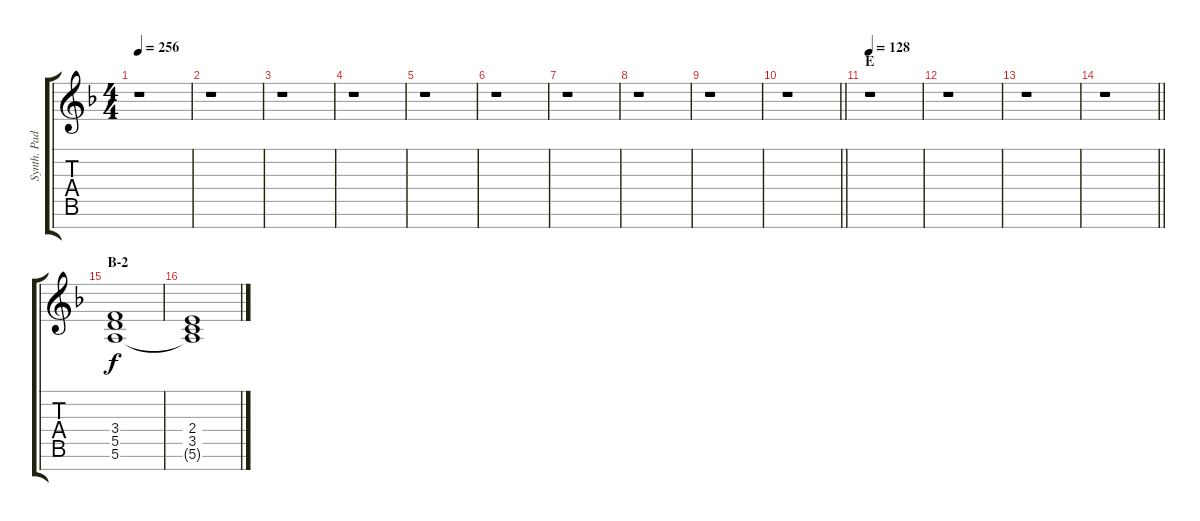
\track ("Synth. Pad" "Synth. Pad") {instrument pad2warm}
\staff {score tabs}
\tuning (E5 B4 G4 D4 A3 E3 B2) {hide}
\ts (4 4)
\tempo 256
\clef g2
\ks f
r.1{dy f} |
r.1 |
r.1 |
r.1 |
r.1 |
r.1 |
r.1 |
r.1 |
r.1 |
\barLineRight lightlight
r.1 |
\section ("" "E")
\tempo 128
r.1 |
r.1 |
r.1 |
\barLineRight lightlight
r.1 |
\section ("" "B-2")
(3.4 5.5 5.6).1 |
(2.4 3.5 5.6{t}).1
